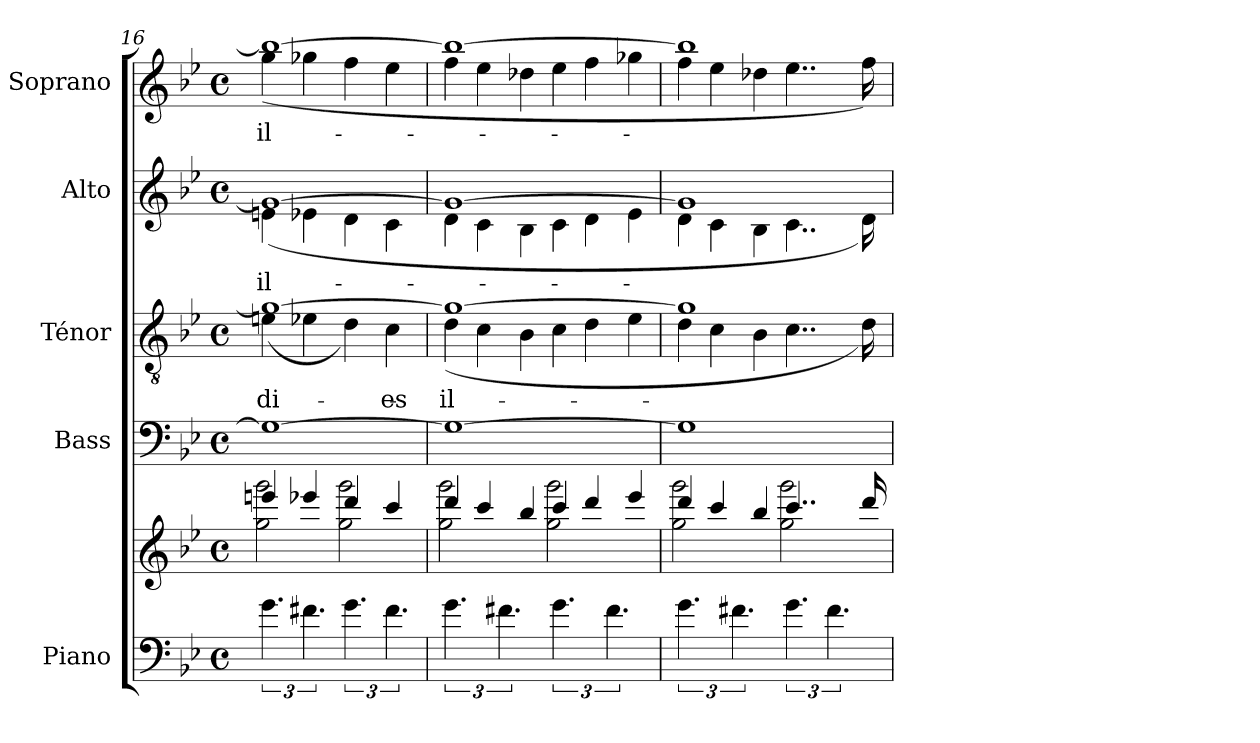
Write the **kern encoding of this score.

**kern	**kern	**kern	**kern	**text	**kern	**text	**kern	**text
*part5	*part5	*part4	*part3	*part3	*part2	*part2	*part1	*part1
*staff6	*staff5	*staff4	*staff3	*staff3	*staff2	*staff2	*staff1	*staff1
*I"Piano	*	*I"Bass	*I"Ténor	*	*I"Alto	*	*I"Soprano	*
*I'Pno.	*	*I'B.	*I'T.	*	*I'A.	*	*I'S.	*
*clefF4	*clefG2	*clefF4	*clefGv2	*	*clefG2	*	*clefG2	*
*	*	*	*	*	*	*	*ITrd2c3	*
*k[b-e-]	*k[b-e-]	*k[b-e-]	*k[b-e-]	*	*k[b-e-]	*	*k[f#]	*
*M4/4	*M4/4	*M4/4	*M4/4	*	*M4/4	*	*M4/4	*
*met(c)	*met(c)	*met(c)	*met(c)	*	*met(c)	*	*met(c)	*
=16	=16	=16	=16	=16	=16	=16	=16	=16
*	*^	*	*^	*	*^	*	*^	*
6.g\	4eeen/	2gg\ 2ggg\	1G_	1g_	(4en\	di-	1g_	(4en\	il-	1ggi_	(4eei\	il-
6.f#X\	4eee-X/	.	.	.	4e-X\	.	.	4e-X\	.	.	4ee-Xi\	.
6.g\	4ddd/	2gg\ 2ggg\	.	.	4d\)	.	.	4d\	.	.	4ddi\	.
6.f#\	4ccc/	.	.	.	4c\	-es	.	4c\	.	.	4cci\	.
=17	=17	=17	=17	=17	=17	=17	=17	=17	=17	=17	=17	=17
*	*Xtuplet	*	*	*	*Xtuplet	*	*	*Xtuplet	*	*	*Xtuplet	*
6.g\	6ddd/	2gg\ 2ggg\	1G_	1g_	(6d\	il-	1g_	6d\	.	1ggi_	6ddi\	.
.	6ccc/	.	.	.	6c\	.	.	6c\	.	.	6cci\	.
6.f#X\	.	.	.	.	.	.	.	.	.	.	.	.
.	6bb-/	.	.	.	6B-\	.	.	6B-\	.	.	6b-Xi\	.
6.g\	6ccc/	2gg\ 2ggg\	.	.	6c\	.	.	6c\	.	.	6cci\	.
.	6ddd/	.	.	.	6d\	.	.	6d\	.	.	6ddi\	.
6.f#\	.	.	.	.	.	.	.	.	.	.	.	.
.	6eee-/	.	.	.	6e-\	.	.	6e-\	.	.	6ee-Xi\	.
!!LO:PB:g=z	!!
=18	=18	=18	=18	=18	=18	=18	=18	=18	=18	=18	=18	=18
6.g\	6ddd/	2gg\ 2ggg\	1G]	1g]	6d\	.	1g]	6d\	.	1ggi]	6ddi\	.
.	6ccc/	.	.	.	6c\	.	.	6c\	.	.	6cci\	.
6.f#X\	.	.	.	.	.	.	.	.	.	.	.	.
.	6bb-/	.	.	.	6B-\	.	.	6B-\	.	.	6b-Xi\	.
6.g\	4..ccc/	2gg\ 2ggg\	.	.	4..c\	.	.	4..c\	.	.	4..cci\	.
6.f#\	.	.	.	.	.	.	.	.	.	.	.	.
.	16ddd/	.	.	.	16d\)	.	.	16d\)	.	.	16ddi\)	.
*	*	*	*	*v	*v	*	*	*	*	*v	*v	*
*	*v	*v	*	*	*	*v	*v	*	*	*
=	=	=	=	=	=	=	=	=
*-	*-	*-	*-	*-	*-	*-	*-	*-
